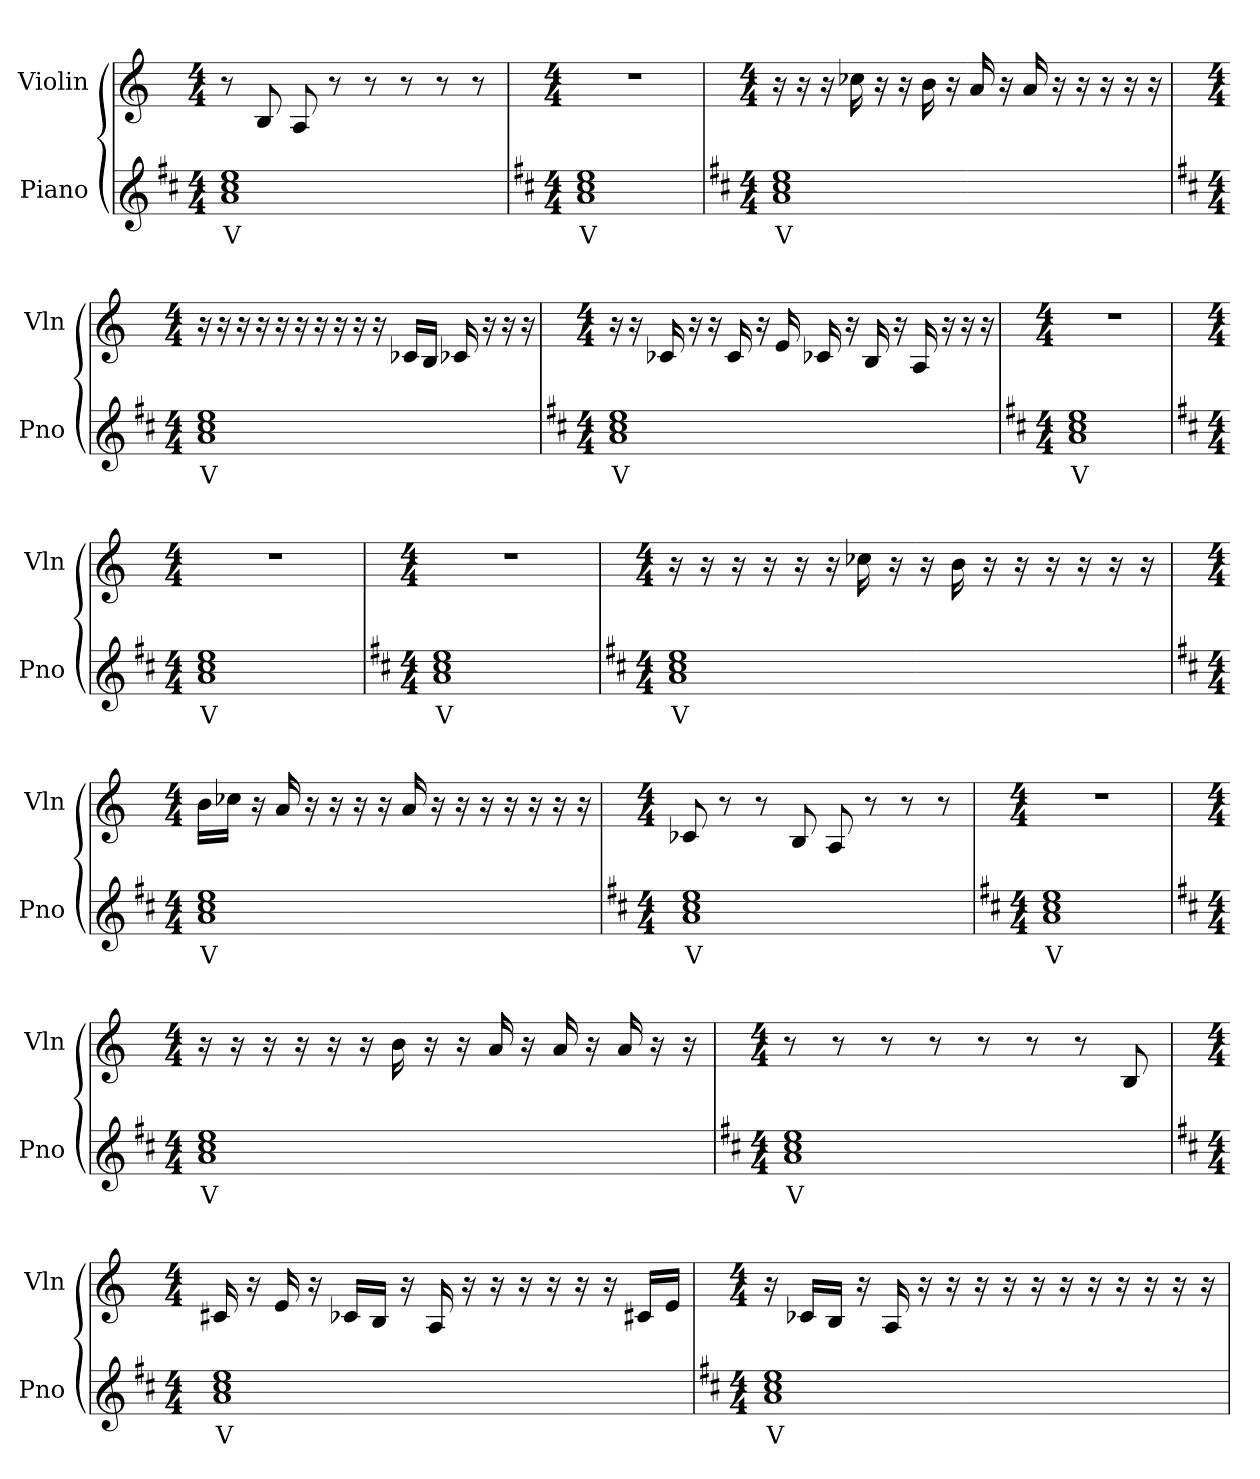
**kern	**text	**kern
*part2	*part2	*part1
*staff2	*staff2	*staff1
*I"Piano	*	*I"Violin
*I'Pno	*	*I'Vln
*k[f#c#]	*	*
*D:	*	*
*M4/4	*	*M4/4
=	=	=
1a 1cc# 1ee	V	8r
.	.	8B
.	.	8A
.	.	8r
.	.	8r
.	.	8r
.	.	8r
.	.	8r
=	=	=
*k[f#c#]	*	*
*D:	*	*
*M4/4	*	*M4/4
1a 1cc# 1ee	V	1r
=	=	=
*k[f#c#]	*	*
*D:	*	*
*M4/4	*	*M4/4
1a 1cc# 1ee	V	16r
.	.	16r
.	.	16r
.	.	16cc-X
.	.	16r
.	.	16r
.	.	16b
.	.	16r
.	.	16a
.	.	16r
.	.	16a
.	.	16r
.	.	16r
.	.	16r
.	.	16r
.	.	16r
=	=	=
*k[f#c#]	*	*
*D:	*	*
*M4/4	*	*M4/4
1a 1cc# 1ee	V	16r
.	.	16r
.	.	16r
.	.	16r
.	.	16r
.	.	16r
.	.	16r
.	.	16r
.	.	16r
.	.	16r
.	.	16c-XLL
.	.	16BJJ
.	.	16c-X
.	.	16r
.	.	16r
.	.	16r
=	=	=
*k[f#c#]	*	*
*D:	*	*
*M4/4	*	*M4/4
1a 1cc# 1ee	V	16r
.	.	16r
.	.	16c-X
.	.	16r
.	.	16r
.	.	16c-
.	.	16r
.	.	16e
.	.	16c-X
.	.	16r
.	.	16B
.	.	16r
.	.	16A
.	.	16r
.	.	16r
.	.	16r
=	=	=
*k[f#c#]	*	*
*D:	*	*
*M4/4	*	*M4/4
1a 1cc# 1ee	V	1r
=	=	=
*k[f#c#]	*	*
*D:	*	*
*M4/4	*	*M4/4
1a 1cc# 1ee	V	1r
=	=	=
*k[f#c#]	*	*
*D:	*	*
*M4/4	*	*M4/4
1a 1cc# 1ee	V	1r
=	=	=
*k[f#c#]	*	*
*D:	*	*
*M4/4	*	*M4/4
1a 1cc# 1ee	V	16r
.	.	16r
.	.	16r
.	.	16r
.	.	16r
.	.	16r
.	.	16cc-X
.	.	16r
.	.	16r
.	.	16b
.	.	16r
.	.	16r
.	.	16r
.	.	16r
.	.	16r
.	.	16r
=	=	=
*k[f#c#]	*	*
*D:	*	*
*M4/4	*	*M4/4
1a 1cc# 1ee	V	16bLL
.	.	16cc-XJJ
.	.	16r
.	.	16a
.	.	16r
.	.	16r
.	.	16r
.	.	16r
.	.	16a
.	.	16r
.	.	16r
.	.	16r
.	.	16r
.	.	16r
.	.	16r
.	.	16r
=	=	=
*k[f#c#]	*	*
*D:	*	*
*M4/4	*	*M4/4
1a 1cc# 1ee	V	8c-X
.	.	8r
.	.	8r
.	.	8B
.	.	8A
.	.	8r
.	.	8r
.	.	8r
=	=	=
*k[f#c#]	*	*
*D:	*	*
*M4/4	*	*M4/4
1a 1cc# 1ee	V	1r
=	=	=
*k[f#c#]	*	*
*D:	*	*
*M4/4	*	*M4/4
1a 1cc# 1ee	V	16r
.	.	16r
.	.	16r
.	.	16r
.	.	16r
.	.	16r
.	.	16b
.	.	16r
.	.	16r
.	.	16a
.	.	16r
.	.	16a
.	.	16r
.	.	16a
.	.	16r
.	.	16r
=	=	=
*k[f#c#]	*	*
*D:	*	*
*M4/4	*	*M4/4
1a 1cc# 1ee	V	8r
.	.	8r
.	.	8r
.	.	8r
.	.	8r
.	.	8r
.	.	8r
.	.	8B
=	=	=
*k[f#c#]	*	*
*D:	*	*
*M4/4	*	*M4/4
1a 1cc# 1ee	V	16c#X
.	.	16r
.	.	16e
.	.	16r
.	.	16c-XLL
.	.	16BJJ
.	.	16r
.	.	16A
.	.	16r
.	.	16r
.	.	16r
.	.	16r
.	.	16r
.	.	16r
.	.	16c#XLL
.	.	16eJJ
=	=	=
*k[f#c#]	*	*
*D:	*	*
*M4/4	*	*M4/4
1a 1cc# 1ee	V	16r
.	.	16c-XLL
.	.	16BJJ
.	.	16r
.	.	16A
.	.	16r
.	.	16r
.	.	16r
.	.	16r
.	.	16r
.	.	16r
.	.	16r
.	.	16r
.	.	16r
.	.	16r
.	.	16r
=	=	=
*-	*-	*-
